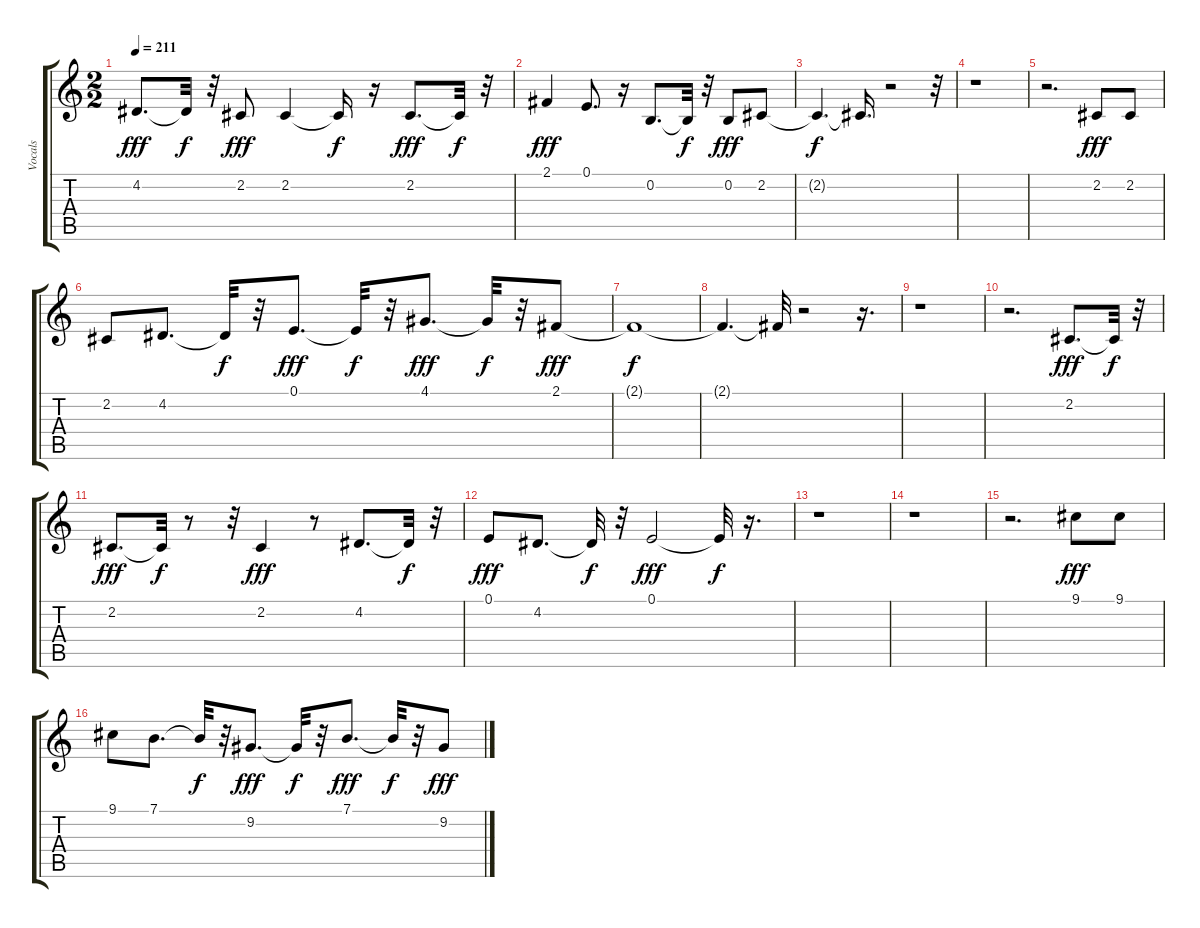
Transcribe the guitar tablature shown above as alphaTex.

\track ("Vocals" "Vocals") {instrument tenorsax}
\staff {score tabs}
\tuning (E4 B3 G3 D3 A2 E2) {hide}
\ts (2 2)
\tempo 211
\clef g2
\ks c
4.2.8{d dy fff} 4.2{t}.32{dy f} r.32 2.2.8{dy fff} 2.2.4 2.2{t}.16{dy f} r.16 2.2.8{d dy fff} 2.2{t}.32{dy f} r.32 |
2.1.4{dy fff} 0.1.8{d} r.16 0.2.8{d} 0.2{t}.32{dy f} r.32 0.2.8{dy fff} 2.2.8 |
2.2{t}.4{d dy f} 2.2{t}.16{d} r.2 r.32 |
r.1 |
r.2{d} 2.2.8{dy fff} 2.2.8 |
2.2.8 4.2.8{d} 4.2{t}.32{dy f} r.32 0.1.8{d dy fff} 0.1{t}.32{dy f} r.32 4.1.8{d dy fff} 4.1{t}.32{dy f} r.32 2.1.8{dy fff} |
2.1{t}.1{dy f} |
2.1{t}.4{d} 2.1{t}.32 r.2 r.16{d} |
r.1 |
r.2{d} 2.2.8{d dy fff} 2.2{t}.32{dy f} r.32 |
2.2.8{d dy fff} 2.2{t}.32{dy f} r.8 r.32 2.2.4{dy fff} r.8 4.2.8{d} 4.2{t}.32{dy f} r.32 |
0.1.8{dy fff} 4.2.8{d} 4.2{t}.32{dy f} r.32 0.1.2{dy fff} 0.1{t}.32{dy f} r.16{d} |
r.1 |
r.1 |
r.2{d} 9.1.8{dy fff} 9.1.8 |
9.1.8 7.1.8{d} 7.1{t}.32{dy f} r.32 9.2.8{d dy fff} 9.2{t}.32{dy f} r.32 7.1.8{d dy fff} 7.1{t}.32{dy f} r.32 9.2.8{dy fff}
